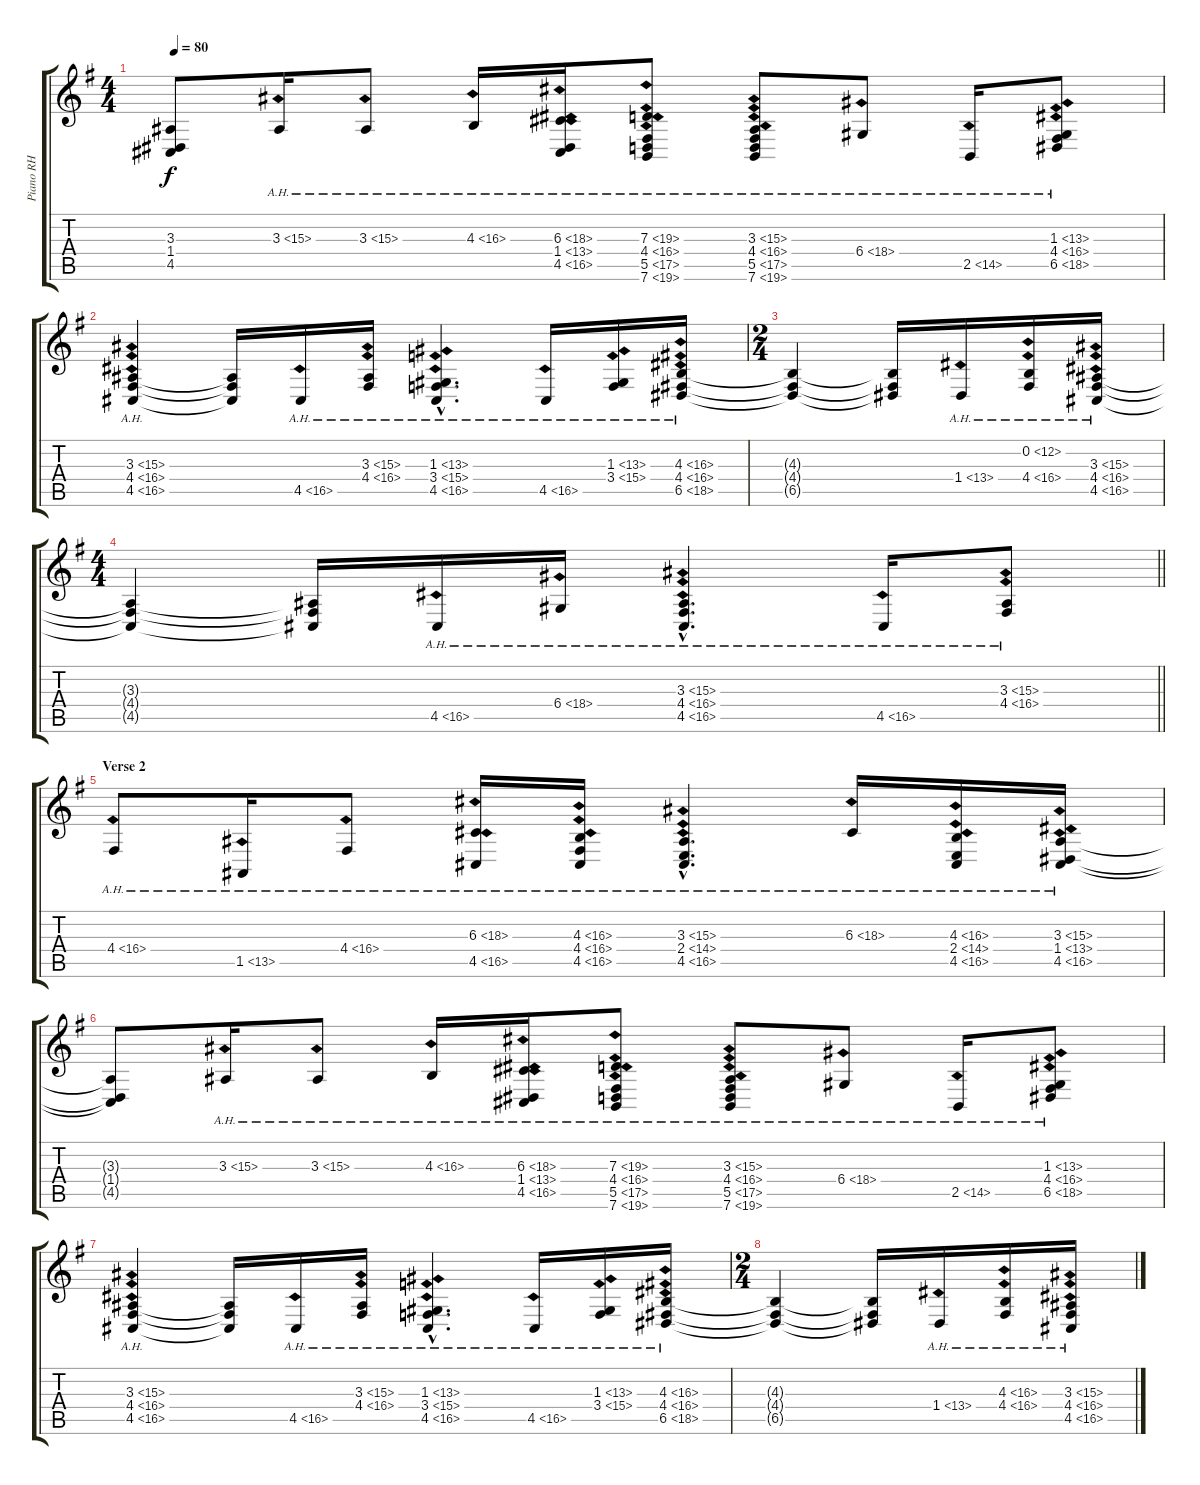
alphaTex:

\track ("Piano RH" "Piano RH") {instrument acousticgrandpiano}
\staff {score tabs}
\tuning (E4 B3 G3 D3 A2 E2) {hide}
\ts (4 4)
\tempo 80
\clef g2
\ks g
(3.3{t} 1.4{t} 4.5{t}).8{dy f} 3.3{ah 12}.16 3.3{ah 12}.8 4.3{ah 12}.16 (6.3{ah 12} 1.4{ah 12} 4.5{ah 12}).16 (7.3{ah 12} 4.4{ah 12} 5.5{ah 12} 7.6{ah 12}).8 (3.3{ah 12} 4.4{ah 12} 5.5{ah 12} 7.6{ah 12}).8 6.4{ah 12}.8 2.5{ah 12}.16 (1.3{ah 12} 4.4{ah 12} 6.5{ah 12}).8 |
(3.3{ah 12} 4.4{ah 12} 4.5{ah 12}).4 (3.3{t} 4.4{t} 4.5{t}).16 4.5{ah 12}.16 (3.3{ah 12} 4.4{ah 12}).16 (1.3{ah 12 hac} 3.4{ah 12 hac} 4.5{ah 12 hac}).4{d} 4.5{ah 12}.16 (1.3{ah 12} 3.4{ah 12}).16 (4.3{ah 12} 4.4{ah 12} 6.5{ah 12}).16 |
\ts (2 4)
(4.3{t} 4.4{t} 6.5{t}).4 (4.3{t} 4.4{t} 6.5{t}).16 1.4{ah 12}.16 (0.2{ah 12} 4.4{ah 12}).16 (3.3{ah 12} 4.4{ah 12} 4.5{ah 12}).16 |
\ts (4 4)
\barLineRight lightlight
(3.3{t} 4.4{t} 4.5{t}).4 (3.3{t} 4.4{t} 4.5{t}).16 4.5{ah 12}.16 6.4{ah 12}.16 (3.3{ah 12 hac} 4.4{ah 12 hac} 4.5{ah 12 hac}).4{d} 4.5{ah 12}.16 (3.3{ah 12} 4.4{ah 12}).8 |
\section ("" "Verse 2")
4.4{ah 12}.8 1.5{ah 12}.16 4.4{ah 12}.8 (6.3{ah 12} 4.5{ah 12}).16 (4.3{ah 12} 4.4{ah 12} 4.5{ah 12}).16 (3.3{ah 12 hac} 2.4{ah 12 hac} 4.5{ah 12 hac}).4{d} 6.3{ah 12}.16 (4.3{ah 12} 2.4{ah 12} 4.5{ah 12}).16 (3.3{ah 12} 1.4{ah 12} 4.5{ah 12}).16 |
(3.3{t} 1.4{t} 4.5{t}).8 3.3{ah 12}.16 3.3{ah 12}.8 4.3{ah 12}.16 (6.3{ah 12} 1.4{ah 12} 4.5{ah 12}).16 (7.3{ah 12} 4.4{ah 12} 5.5{ah 12} 7.6{ah 12}).8 (3.3{ah 12} 4.4{ah 12} 5.5{ah 12} 7.6{ah 12}).8 6.4{ah 12}.8 2.5{ah 12}.16 (1.3{ah 12} 4.4{ah 12} 6.5{ah 12}).8 |
(3.3{ah 12} 4.4{ah 12} 4.5{ah 12}).4 (3.3{t} 4.4{t} 4.5{t}).16 4.5{ah 12}.16 (3.3{ah 12} 4.4{ah 12}).16 (1.3{ah 12 hac} 3.4{ah 12 hac} 4.5{ah 12 hac}).4{d} 4.5{ah 12}.16 (1.3{ah 12} 3.4{ah 12}).16 (4.3{ah 12} 4.4{ah 12} 6.5{ah 12}).16 |
\ts (2 4)
(4.3{t} 4.4{t} 6.5{t}).4 (4.3{t} 4.4{t} 6.5{t}).16 1.4{ah 12}.16 (4.3{ah 12} 4.4{ah 12}).16 (3.3{ah 12} 4.4{ah 12} 4.5{ah 12}).16
